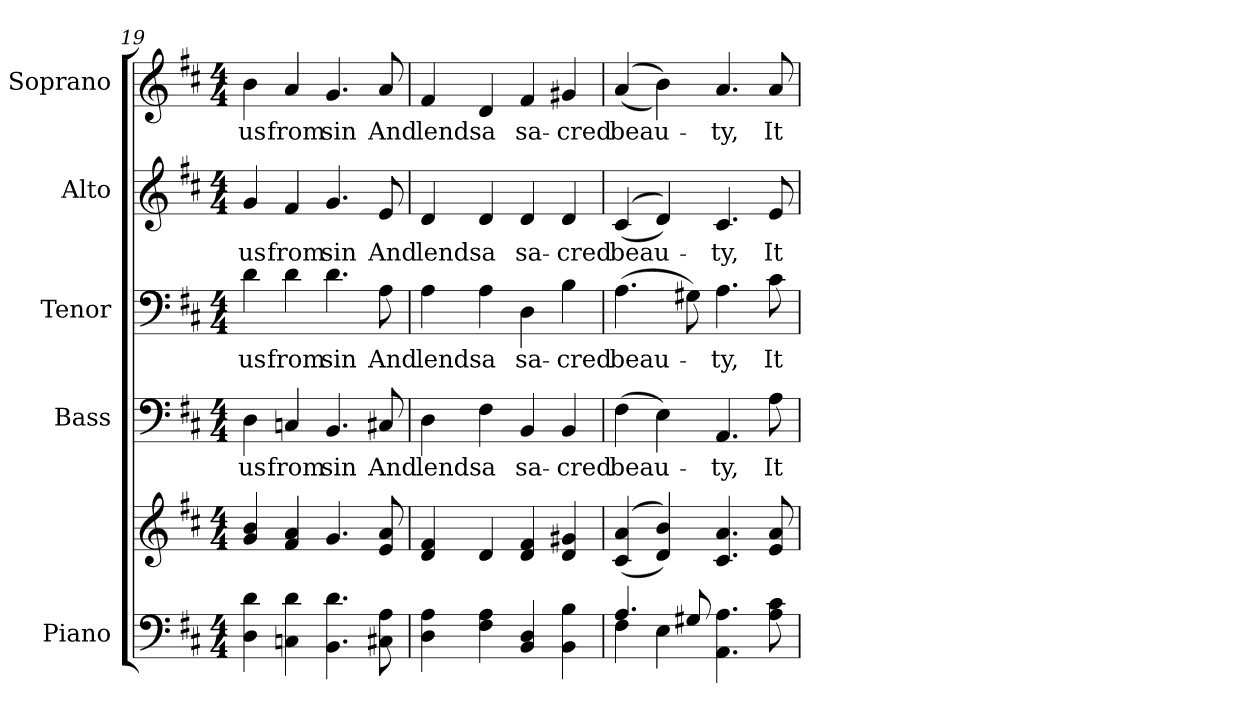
**kern	**kern	**kern	**text	**kern	**text	**kern	**text	**kern	**text
*part5	*part5	*part4	*part4	*part3	*part3	*part2	*part2	*part1	*part1
*staff6	*staff5	*staff4	*staff4	*staff3	*staff3	*staff2	*staff2	*staff1	*staff1
*I"Piano	*	*I"Bass	*	*I"Tenor	*	*I"Alto	*	*I"Soprano	*
*I'Pno.	*	*I'B.	*	*I'T.	*	*I'A.	*	*I'S.	*
*clefF4	*clefG2	*clefF4	*	*clefF4	*	*clefG2	*	*clefG2	*
*k[f#c#]	*k[f#c#]	*k[f#c#]	*	*k[f#c#]	*	*k[f#c#]	*	*k[f#c#]	*
*D:	*D:	*D:	*	*D:	*	*D:	*	*D:	*
*M4/4	*M4/4	*M4/4	*	*M4/4	*	*M4/4	*	*M4/4	*
=19	=19	=19	=19	=19	=19	=19	=19	=19	=19
!	!	!	!LO:LY:b:color=#000000	!	!	!	!	!	!
!	!	!	!	!	!LO:LY:b:color=#000000	!	!	!	!
!	!	!	!	!	!	!	!LO:LY:b:color=#000000	!	!
!	!	!	!	!	!	!	!	!	!LO:LY:b:color=#000000
4Di\ 4di	4gi/ 4bi	4Di\	us	4di\	us	4gi/	us	4bi\	us
!	!	!	!LO:LY:b:color=#000000	!	!	!	!	!	!
!	!	!	!	!	!LO:LY:b:color=#000000	!	!	!	!
!	!	!	!	!	!	!	!LO:LY:b:color=#000000	!	!
!	!	!	!	!	!	!	!	!	!LO:LY:b:color=#000000
4Cni\ 4di	4f#i/ 4ai	4Cni/	from	4di\	from	4f#i/	from	4ai/	from
!	!	!	!LO:LY:b:color=#000000	!	!	!	!	!	!
!	!	!	!	!	!LO:LY:b:color=#000000	!	!	!	!
!	!	!	!	!	!	!	!LO:LY:b:color=#000000	!	!
!	!	!	!	!	!	!	!	!	!LO:LY:b:color=#000000
4.BBi\ 4.di	4.gi/	4.BBi/	sin	4.di\	sin	4.gi/	sin	4.gi/	sin
!	!	!	!LO:LY:b:color=#000000	!	!	!	!	!	!
!	!	!	!	!	!LO:LY:b:color=#000000	!	!	!	!
!	!	!	!	!	!	!	!LO:LY:b:color=#000000	!	!
!	!	!	!	!	!	!	!	!	!LO:LY:b:color=#000000
8C#Xi\ 8Ai	8ei/ 8ai	8C#Xi/	And	8Ai\	And	8ei/	And	8ai/	And
!!LO:PB:g=z
=20	=20	=20	=20	=20	=20	=20	=20	=20	=20
!	!	!	!LO:LY:b:color=#000000	!	!	!	!	!	!
!	!	!	!	!	!LO:LY:b:color=#000000	!	!	!	!
!	!	!	!	!	!	!	!LO:LY:b:color=#000000	!	!
!	!	!	!	!	!	!	!	!	!LO:LY:b:color=#000000
4Di\ 4Ai	4di/ 4f#i	4Di\	lends	4Ai\	lends	4di/	lends	4f#i/	lends
!	!	!	!LO:LY:b:color=#000000	!	!	!	!	!	!
!	!	!	!	!	!LO:LY:b:color=#000000	!	!	!	!
!	!	!	!	!	!	!	!LO:LY:b:color=#000000	!	!
!	!	!	!	!	!	!	!	!	!LO:LY:b:color=#000000
4F#i\ 4Ai	4di/	4F#i\	a	4Ai\	a	4di/	a	4di/	a
!	!	!	!LO:LY:b:color=#000000	!	!	!	!	!	!
!	!	!	!	!	!LO:LY:b:color=#000000	!	!	!	!
!	!	!	!	!	!	!	!LO:LY:b:color=#000000	!	!
!	!	!	!	!	!	!	!	!	!LO:LY:b:color=#000000
4BBi/ 4Di	4di/ 4f#i	4BBi/	sa-	4Di\	sa-	4di/	sa-	4f#i/	sa-
!	!	!	!LO:LY:b:color=#000000	!	!	!	!	!	!
!	!	!	!	!	!LO:LY:b:color=#000000	!	!	!	!
!	!	!	!	!	!	!	!LO:LY:b:color=#000000	!	!
!	!	!	!	!	!	!	!	!	!LO:LY:b:color=#000000
4BBi\ 4Bi	4di/ 4g#Xi	4BBi/	-cred	4Bi\	-cred	4di/	-cred	4g#Xi/	-cred
=21	=21	=21	=21	=21	=21	=21	=21	=21	=21
*^	*	*	*	*	*	*	*	*	*
!	!	!	!	!LO:LY:b:color=#000000	!	!	!	!	!	!
!	!	!	!	!	!	!LO:LY:b:color=#000000	!	!	!	!
!	!	!	!	!	!	!	!	!LO:LY:b:color=#000000	!	!
!	!	!	!	!	!	!	!	!	!	!LO:LY:b:color=#000000
4.Ai/	4F#i\	((4c#i/ 4ai	(4F#i\	beau-	(4.Ai\	beau-	((4c#i/	beau-	((4ai/	beau-
.	4Ei\	4di/ 4bi))	4Ei\)	.	.	.	4di/))	.	4bi\))	.
8G#Xi/	.	.	.	.	8G#Xi\)	.	.	.	.	.
!	!	!	!	!LO:LY:b:color=#000000	!	!	!	!	!	!
!	!	!	!	!	!	!LO:LY:b:color=#000000	!	!	!	!
!	!	!	!	!	!	!	!	!LO:LY:b:color=#000000	!	!
!	!	!	!	!	!	!	!	!	!	!LO:LY:b:color=#000000
4.AAi\ 4.Ai	2ryy	4.c#i/ 4.ai	4.AAi/	-ty,	4.Ai\	-ty,	4.c#i/	-ty,	4.ai/	-ty,
!	!	!	!	!LO:LY:b:color=#000000	!	!	!	!	!	!
!	!	!	!	!	!	!LO:LY:b:color=#000000	!	!	!	!
!	!	!	!	!	!	!	!	!LO:LY:b:color=#000000	!	!
!	!	!	!	!	!	!	!	!	!	!LO:LY:b:color=#000000
8Ai\ 8c#i	.	8ei/ 8ai	8Ai\	It	8c#i\	It	8ei/	It	8ai/	It
*v	*v	*	*	*	*	*	*	*	*	*
=	=	=	=	=	=	=	=	=	=
*-	*-	*-	*-	*-	*-	*-	*-	*-	*-
